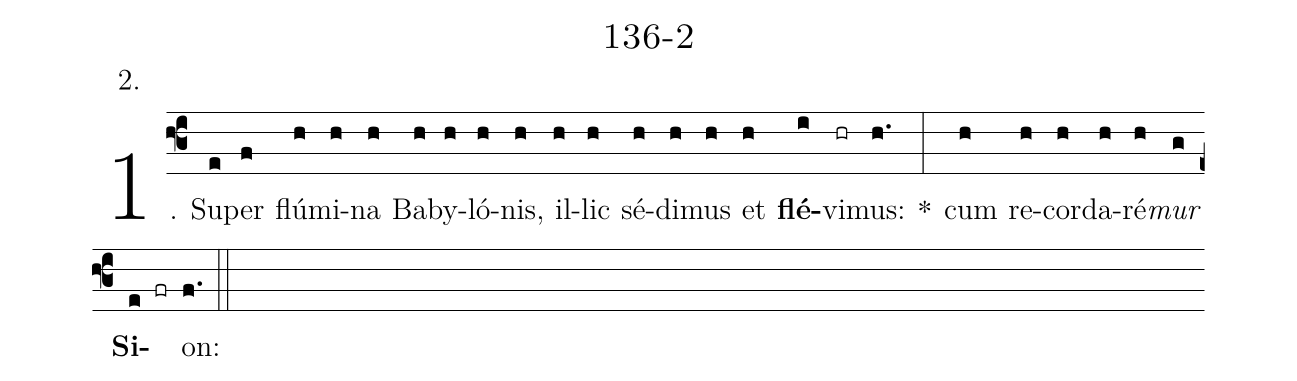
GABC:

name: 136-2;
annotation: 2.;
%%
(f3)1. Su(e)per(f) flú(h)mi(h)na(h) Ba(h)by(h)ló(h)nis,(h) il(h)lic(h) sé(h)di(h)mus(h) et(h) <b>flé</b>(i)vi(hr)mus:(h.) *(:) cum(h) re(h)cor(h)da(h)ré(h)<i>mur</i>(g) <b>Si</b>(e fr)on:(f.) (::)
